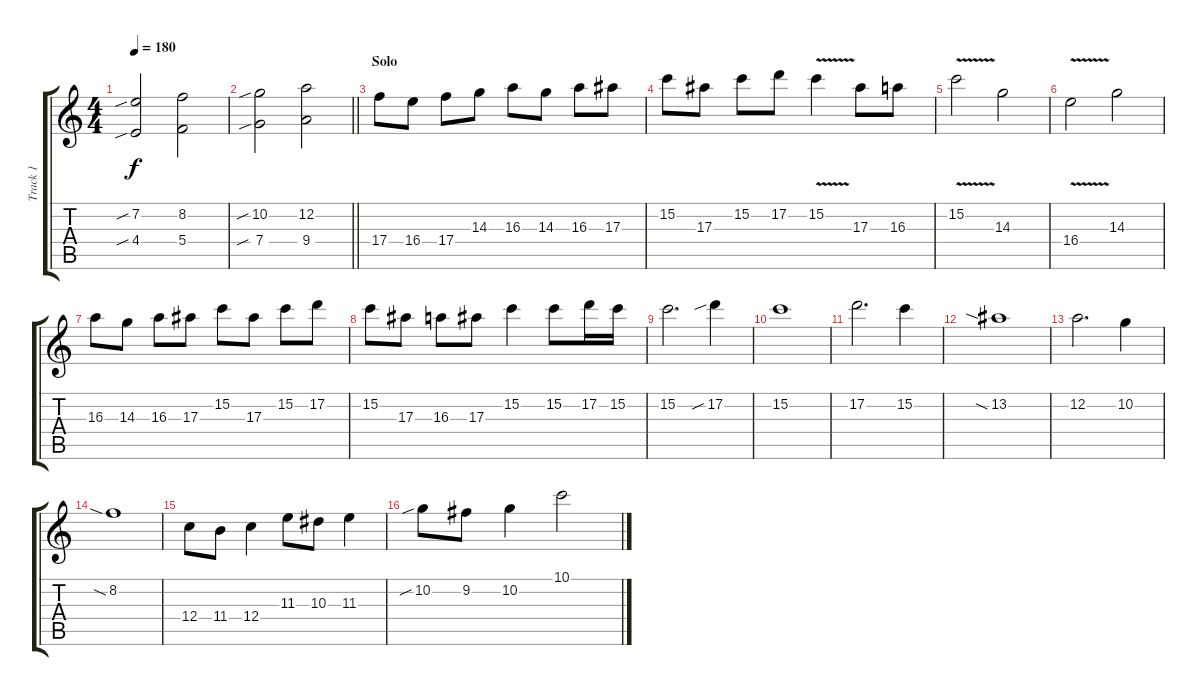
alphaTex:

\track ("Track 1" "Track 1") {instrument distortionguitar}
\staff {score tabs}
\tuning (D4 A3 F3 C3 G2 D2) {hide}
\ts (4 4)
\tempo 180
\clef g2
\ks c
(7.2{sib} 4.4{sib}).2{dy f} (8.2 5.4).2 |
\barLineRight lightlight
(10.2{sib} 7.4{sib}).2 (12.2 9.4).2 |
\section ("" "Solo")
17.4.8 16.4.8 17.4.8 14.3.8 16.3.8 14.3.8 16.3.8 17.3.8 |
15.2.8 17.3.8 15.2.8 17.2.8 15.2{v}.4 17.3.8 16.3.8 |
15.2{v}.2 14.3.2 |
16.4{v}.2 14.3.2 |
16.3.8 14.3.8 16.3.8 17.3.8 15.2.8 17.3.8 15.2.8 17.2.8 |
15.2.8 17.3.8 16.3.8 17.3.8 15.2.4 15.2.8 17.2.16 15.2.16 |
15.2.2{d} 17.2{sib}.4 |
15.2.1 |
17.2.2{d} 15.2.4 |
13.2{sia}.1 |
12.2.2{d} 10.2.4 |
8.2{sia}.1 |
12.4.8 11.4.8 12.4.4 11.3.8 10.3.8 11.3.4 |
10.2{sib}.8 9.2.8 10.2.4 10.1.2
